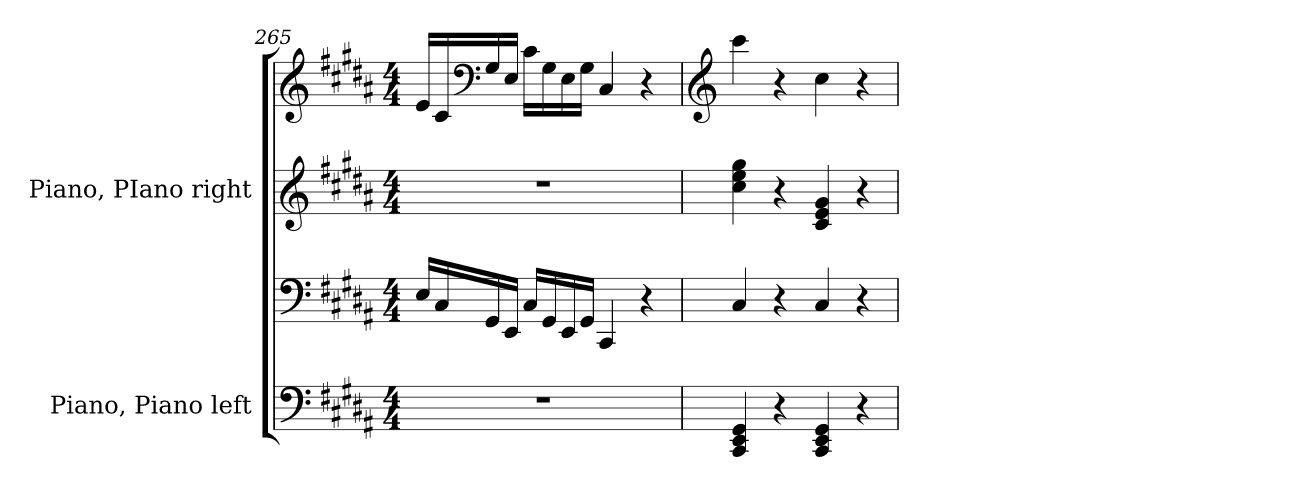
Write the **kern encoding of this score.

**kern	**kern	**kern	**kern
*part2	*part2	*part1	*part1
*staff4	*staff3	*staff2	*staff1
*I"Piano, Piano left	*	*I"Piano, PIano right	*
*I'Pno.	*	*I'Pno.	*
*clefF4	*clefF4	*clefG2	*clefG2
*k[f#c#g#d#a#]	*k[f#c#g#d#a#]	*k[f#c#g#d#a#]	*k[f#c#g#d#a#]
*M4/4	*M4/4	*M4/4	*M4/4
=265	=265	=265	=265
1r	16E/LL	1r	16e/LL
.	16C#/	.	16c#/
*	*	*	*clefF4
.	16GG#/	.	16G#/
.	16EE/JJ	.	16E/JJ
.	16C#/LL	.	16c#\LL
.	16GG#/	.	16G#\
.	16EE/	.	16E\
.	16GG#/JJ	.	16G#\JJ
.	4CC#/	.	4C#/
.	4r	.	4r
=266	=266	=266	=266
*	*	*	*clefG2
4CC#/ 4EE/ 4GG#/	4C#/	4cc#\ 4ee\ 4gg#\	4ccc#\
4r	4r	4r	4r
4CC#/ 4EE/ 4GG#/	4C#/	4c#/ 4e/ 4g#/	4cc#\
4r	4r	4r	4r
=	=	=	=
*-	*-	*-	*-
